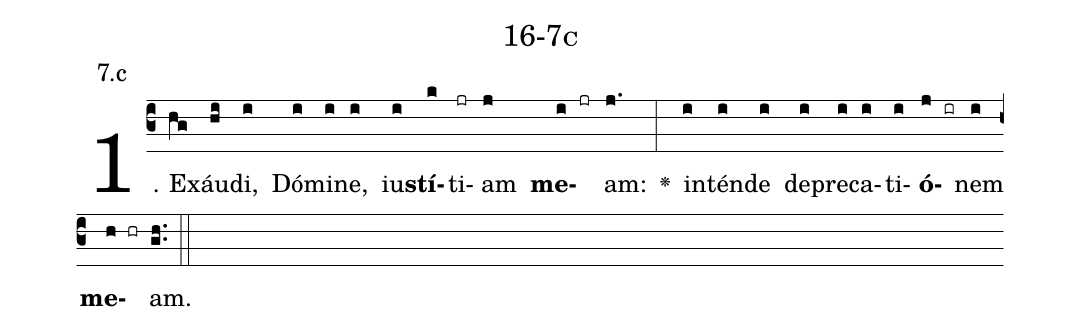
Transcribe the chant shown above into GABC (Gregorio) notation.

name: 16-7c;
annotation: 7.c;
%%
(c3)1. Ex(hg)áu(hi)di,(i) Dó(i)mi(i)ne,(i) iu(i)<b>stí</b>(k)ti(jr)am(j) <b>me</b>(i jr)am:(j.) <v>\greheightstar</v>(:)
in(i)tén(i)de(i) de(i)pre(i)ca(i)ti(i)<b>ó</b>(j ir)nem(i) <b>me</b>(h hr)am.(gh..) (::)
